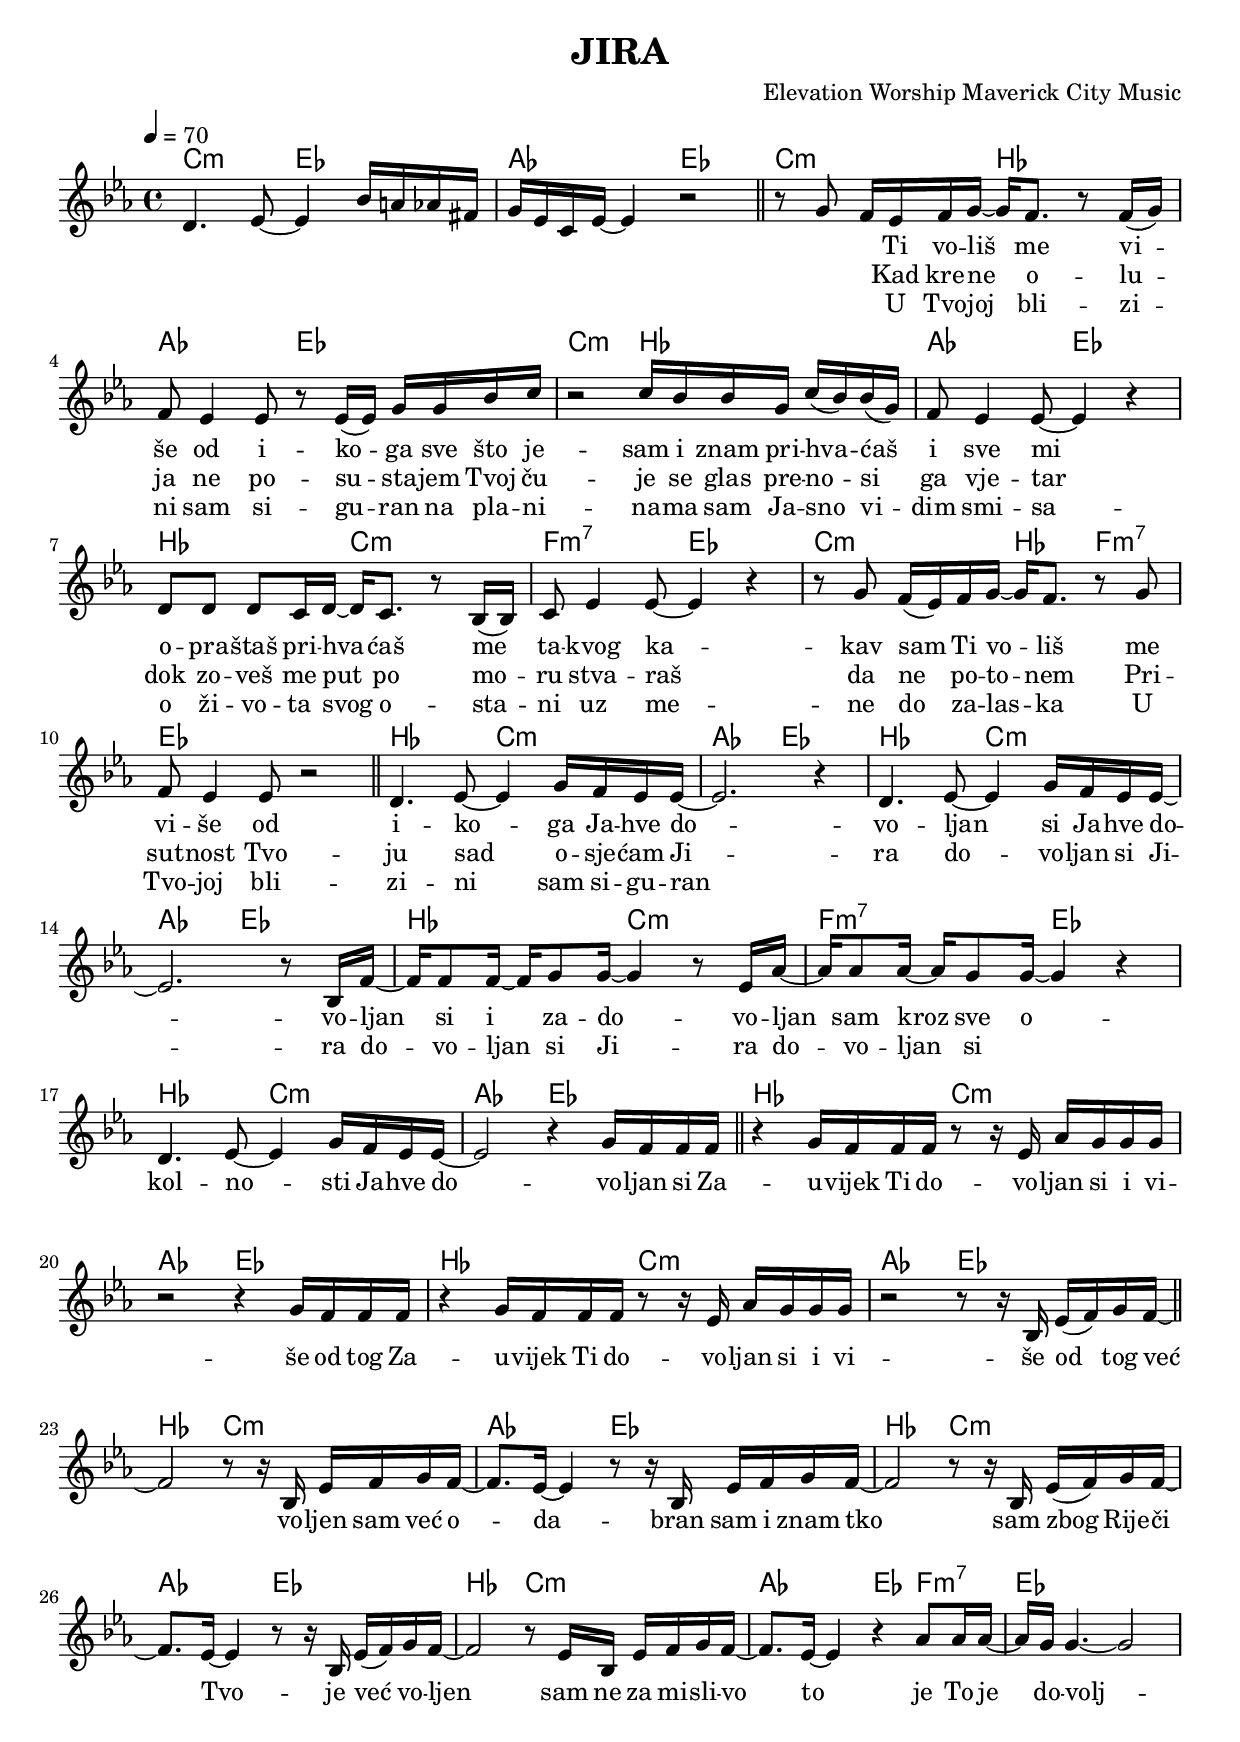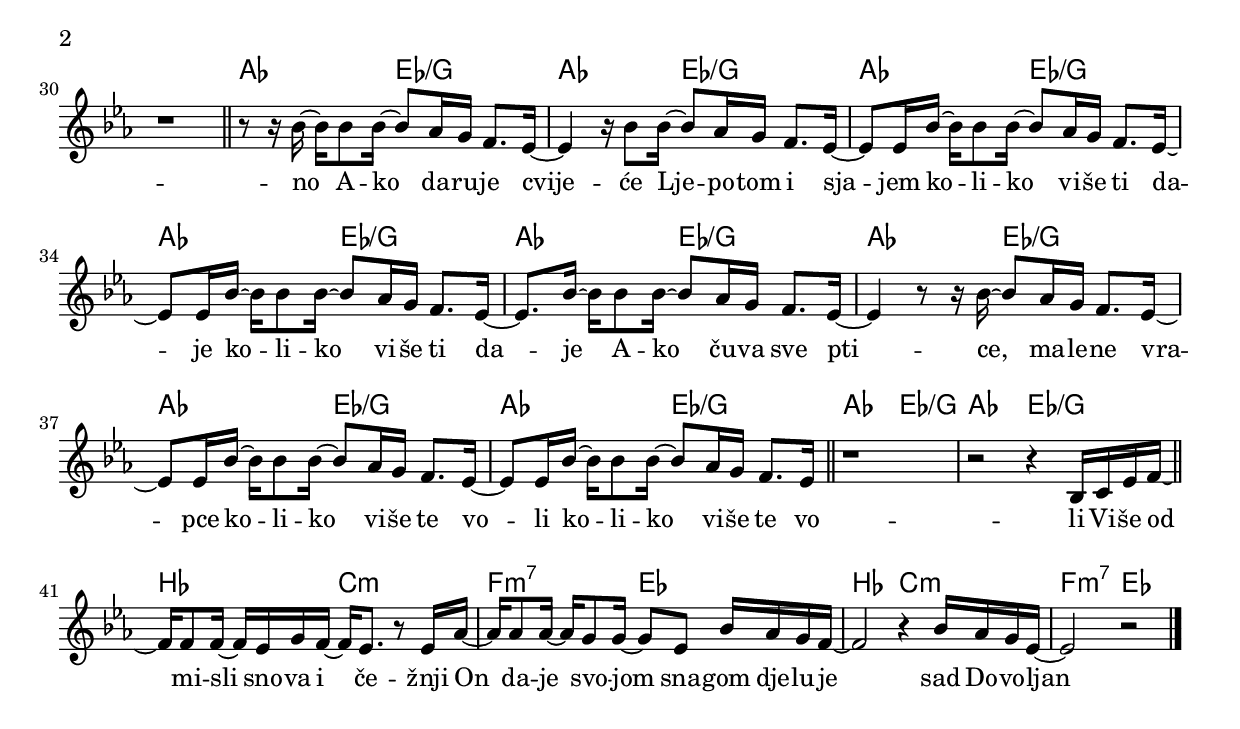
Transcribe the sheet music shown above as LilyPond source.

\version "2.24.1"
\include "deutsch.ly"
jazzChords = {}
aFourL = {}
markMoj = {}
%\include "../config/include.ily"

\layout {
  indent = 0
}

\header {
  titlex = "Farmfest 2023"
  broj = "1"
  title = "JIRA"
  composer = "Elevation Worship
Maverick City Music"
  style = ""
  %tagline = \markup { \override #'(font-name . "JohnSans White Pro") \override #'(font-size . -3) { Izvorno: Name, Album } }
}

\paper {
  \aFourL
  %min-systems-per-page = #7
  %annotate-spacing = ##t
  %system-system-spacing.padding = #3.2
  %page-breaking = #ly:one-page-breaking
  %last-bottom-spacing.minimum-distance = #8
}

staffOne = \relative c' {
  \key es \major
  \time 4/4
  \tempo 4 = 70
  \markMoj d4. es8 ~es4 b'16 a16 as16 fis16 |
  g16 es16 c16 es16 ~es4 r2 \bar "||" |
  \markMoj r8 g8 f16 es16 f16 g16 ~g16 f8. r8 f16 (g16 )|
  f8 es4 es8 r8 es16 (es16 )g16 g16 b16 c16 |
  r2 c16 b16 b16 g16 c16 (b16 )b16 (g16 )|
  f8 es4 es8 ~es4 r4 |
  d8 d8 d8 c16 d16 ~d16 c8. r8 b16 (b16 )|
  c8 es4 es8 ~es4 r4 |
  r8 g8 f16 (es16 )f16 g16 ~g16 f8. r8 g8 |
  f8 es4 es8 r2 \bar "||" |
  \markMoj d4. es8 ~es4 g16 f16 es16 es16 ~|
  es2. r4 |
  d4. es8 ~es4 g16 f16 es16 es16 ~|
  es2. r8 b16 f'16 ~|
  f16 f8 f16 ~f16 g8 g16 ~g4 r8 es16 as16 ~|
  as16 as8 as16 ~as16 g8 g16 ~g4 r4 |
  d4. es8 ~es4 g16 f16 es16 es16 ~|
  es2 r4 g16 f16 f16 f16 \bar "||" |
  \markMoj r4 g16 f16 f16 f16 r8 r16 es16 as16 g16 g16 g16 |
  r2 r4 g16 f16 f16 f16 |
  r4 g16 f16 f16 f16 r8 r16 es16 as16 g16 g16 g16 |
  r2 r8 r16 b,16 es16 (f16 )g16 f16 ~\bar "||" |
  \markMoj f2 r8 r16 b,16 es16 f16 g16 f16 ~|
  f8. es16 ~es4 r8 r16 b16 es16 f16 g16 f16 ~|
  f2 r8 r16 b,16 es16 (f16 )g16 f16 ~|
  f8. es16 ~es4 r8 r16 b16 es16 (f16 )g16 f16 ~|
  f2 r8 es16 b16 es16 f16 g16 f16 ~|
  f8. es16 ~es4 r4 as8 as16 as16 ~|
  as16 g16 g4. ~g2 |
  r1 \bar "||" |
  \markMoj r8 r16 b16 ~b16 b8 b16 ~b8 as16 g16 f8. es16 ~|
  es4 r16 b'8 b16 ~b8 as16 g16 f8. es16 ~|
  es8 es16 b'16 ~b16 b8 b16 ~b8 as16 g16 f8. es16 ~|
  es8 es16 b'16 ~b16 b8 b16 ~b8 as16 g16 f8. es16 ~|
  es8. b'16 ~b16 b8 b16 ~b8 as16 g16 f8. es16 ~|
  es4 r8 r16 b'16 ~b8 as16 g16 f8. es16 ~|
  es8 es16 b'16 ~b16 b8 b16 ~b8 as16 g16 f8. es16 ~|
  es8 es16 b'16 ~b16 b8 b16 ~b8 as16 g16 f8. es16 \bar "||" |
  r1 |
  r2 r4 b16 c16 es16 f16 ~\bar "||" |
  \markMoj f16 f8 f16 ~f16 es16 g16 f16 ~f16 es8. r8 es16 as16 ~|
  as16 as8 as16 ~as16 g8 g16 ~g8 es8 b'16 as16 g16 f16 ~|
  f2 r4 b16 as16 g16 es16 ~|
  es2 r2 |
}

harmonyOne = \chordmode  {
  c2:m es2 |
  as2 es2 |
  c2:m b2 |
  as2 es2 |
  c2:m b2 |
  as2 es2 |
  b2 c2:m |
  f2:m7 es2 |
  c2:m b4 f4:m7 |
  es1 |
  b2 c2:m |
  as2 es2 |
  b2 c2:m |
  as2 es2 |
  b2 c2:m |
  f2:m7 es2 |
  b2 c2:m |
  as2 es2 |
  b2 c2:m |
  as2 es2 |
  b2 c2:m |
  as2 es2 |
  b2 c2:m |
  as2 es2 |
  b2 c2:m |
  as2 es2 |
  b2 c2:m |
  as2 es4 f4:m7 |
  es1 |
  s1 |
  as2 es2/g |
  as2 es2/g |
  as2 es2/g |
  as2 es2/g |
  as2 es2/g |
  as2 es2/g |
  as2 es2/g |
  as2 es2/g |
  as2 es2/g |
  as2 es2/g |
  b2 c2:m |
  f2:m7 es2 |
  b2 c2:m |
  f2:m7 es2 |
  \bar "|."
}

lyricOneZero = \lyricmode {
  \repeat unfold 12 { \skip1 }
  Ti vo -- liš me vi -- še od 
  i -- ko -- ga sve što je -- sam i znam 
  pri -- hva -- ćaš i sve mi 
  o -- pra -- štaš 
  pri -- hva -- ćaš me ta -- kvog 
  ka -- kav sam 
  Ti vo -- liš me vi -- še od 
  i -- ko -- ga 
  Ja -- hve do -- vo -- ljan si 
  Ja -- hve do -- vo -- ljan si 
  i za -- 
  do -- vo -- ljan sam kroz sve 
  o -- kol -- no -- sti 
  Ja -- hve do -- vo -- ljan si 
  Za -- u -- vijek Ti 
  do -- vo -- ljan si i vi -- še od tog 
  Za -- u -- vijek Ti 
  do -- vo -- ljan si i vi -- še od tog 
  već vo -- ljen sam 
  već o -- da -- bran 
  sam i znam tko sam 
  zbog Rije -- či Tvo -- 
  je već vo -- ljen sam 
  ne za mi -- sli -- vo to 
  je To je do -- 
  volj -- no 
  A -- ko da -- ru -- je cvije -- će 
  Lje -- po -- tom i sja -- jem 
  ko -- li -- ko vi -- še ti da -- je 
  ko -- li -- ko vi -- še ti da -- je 
  A -- ko ču -- va sve pti -- ce, 
  ma -- le -- ne vra -- pce 
  ko -- li -- ko vi -- še te vo -- li 
  ko -- li -- ko vi -- še te vo -- li 
  Vi -- še od mi -- 
  sli sno -- va i če -- žnji On da -- 
  je svo -- jom sna -- gom dje -- lu -- je sad 
  Do -- vo -- ljan je 
}

lyricOneOne = \lyricmode {
  \repeat unfold 12 { \skip1 }
  Kad kre -- ne o -- lu -- ja ne po -- 
  su -- sta -- jem Tvoj ču -- je se glas 
  pre -- no -- si ga vje -- tar dok 
  zo -- veš me 
  put po mo -- ru stva -- raš da ne 
  po -- to -- nem 
  Pri -- sut -- nost Tvo -- ju sad 
  o -- sje -- ćam 
  Ji -- ra do -- vo -- ljan si 
  Ji -- ra do -- vo -- ljan si 
  Ji -- ra do -- vo -- ljan si 
}

lyricOneTwo = \lyricmode {
  \repeat unfold 12 { \skip1 }
  U Tvo -- joj bli -- zi -- ni sam 
  si -- gu -- ran na pla -- ni -- na -- ma sam 
  Ja -- sno vi -- dim smi -- sa -- o ži -- 
  vo -- ta svog 
  o -- sta -- ni uz me -- ne do 
  za -- las -- ka 
  U Tvo -- joj bli -- zi -- ni sam 
  si -- gu -- ran 
}

\score {
    <<
    \new ChordNames { \jazzChords \harmonyOne }
    \new Staff { \staffOne }
    \addlyrics { \lyricOneZero }
    \addlyrics { \lyricOneOne }
    \addlyrics { \lyricOneTwo }
    >>
}
